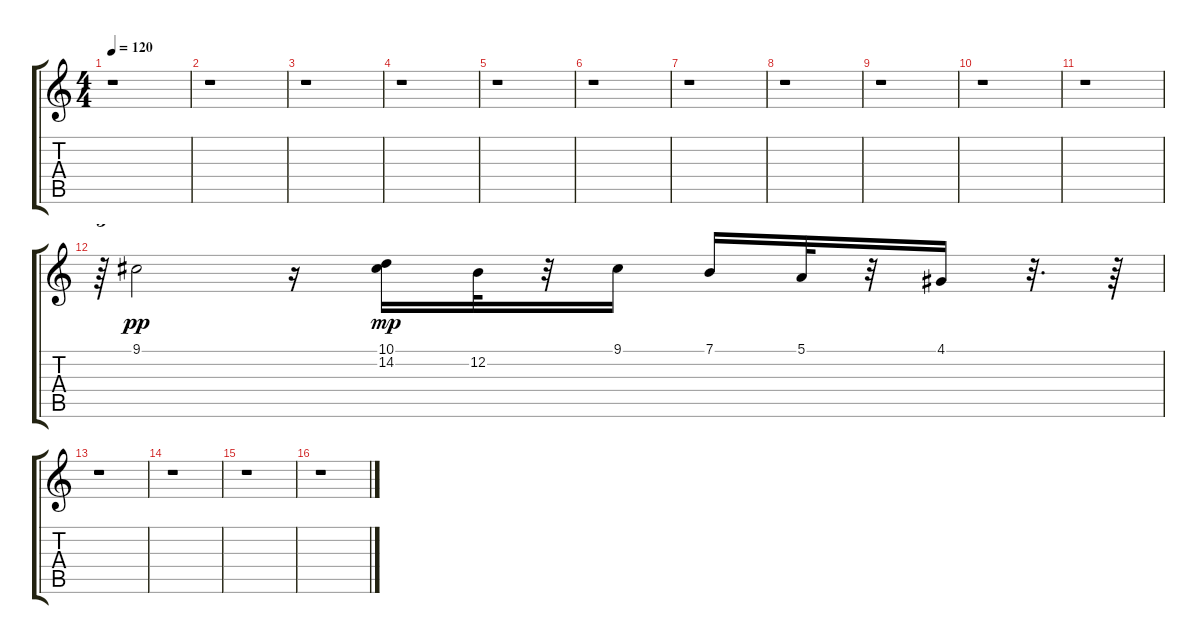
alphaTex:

\track "" {instrument pad4choir}
\staff {score tabs}
\tuning (E4 B3 G3 D3 A2 E2) {hide}
\ts (4 4)
\tempo 120
\clef g2
\ks c
r.1{dy mp} |
r.1 |
r.1 |
r.1 |
r.1 |
r.1 |
r.1 |
r.1 |
r.1 |
r.1 |
r.1 |
r.64{tu (3 2)} 9.1.2{dy pp} r.16 (10.1 14.2).16{dy mp} 12.2.32 r.32 9.1.16 7.1.16 5.1.32 r.32 4.1.16 r.32{d} r.64 |
r.1 |
r.1 |
r.1 |
r.1
